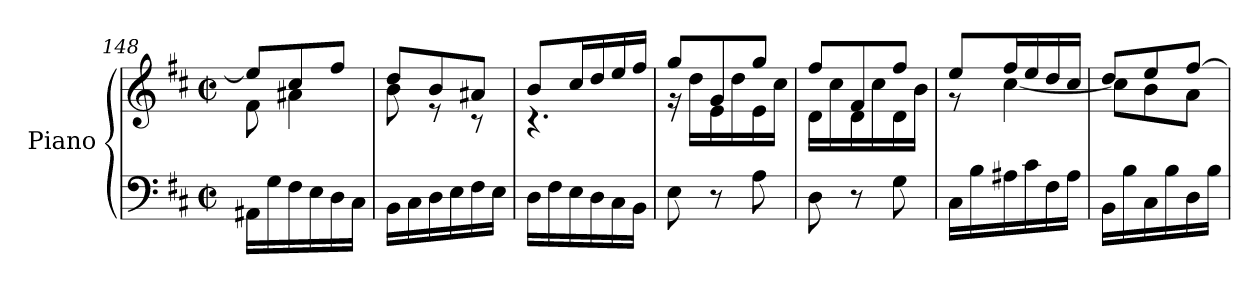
**kern	**kern
*part1	*part1
*staff2	*staff1
*I"Piano	*
!!LO:LB:g=z
*clefF4	*clefG2
*k[f#c#]	*k[f#c#]
*D:	*D:
*M2/2	*M2/2
*met(c|)	*met(c|)
=148	=148
*^	*^
4.ryy	16AA#XLL	8eeL]	8f#\
.	16G	.	.
.	16F#	8cc#	4a#X\
.	16E	.	.
.	16D	8ff#J	.
.	16C#JJ	.	.
=149	=149	=149	=149
4.ryy	16BB\LL	8ddL	8b\
.	16C#\	.	.
.	16D\	8b	8r
.	16E\	.	.
.	16F#\	8a#XJ	8r
.	16E\JJ	.	.
=150	=150	=150	=150
4.ryy	16DLL	8bL	4.r
.	16F#	.	.
.	16E	16cc#L	.
.	16D	16dd	.
.	16C#	16ee	.
.	16BBJJ	16ff#JJ	.
=151	=151	=151	=151
8E	4.ryy	8ggL	16r
.	.	.	16ddLL
8r	.	8g	16e
.	.	.	16dd
8A	.	8ggJ	16e
.	.	.	16cc#JJ
=152	=152	=152	=152
8D	4.ryy	8ff#/L	16d\LL
.	.	.	16cc#\
8r	.	8f#/	16d\
.	.	.	16cc#\
8G	.	8ff#/J	16d\
.	.	.	16b\JJ
!!LO:LB:g=z	!!
=153	=153	=153	=153
16C#LL	4.ryy	8eeL	8r
16B	.	.	.
16A#X	.	16ff#L	[4cc#\
16c#	.	16ee	.
16F#	.	16dd	.
16A#JJ	.	16cc#JJ	.
=154	=154	=154	=154
16BBLL	4.ryy	8dd/L	8cc#\L]
16B	.	.	.
16C#	.	8ee/	8b\
16B	.	.	.
16D	.	[8ff#/J	8a\J
16BJJ	.	.	.
*v	*v	*	*
*	*v	*v
=	=
*-	*-
